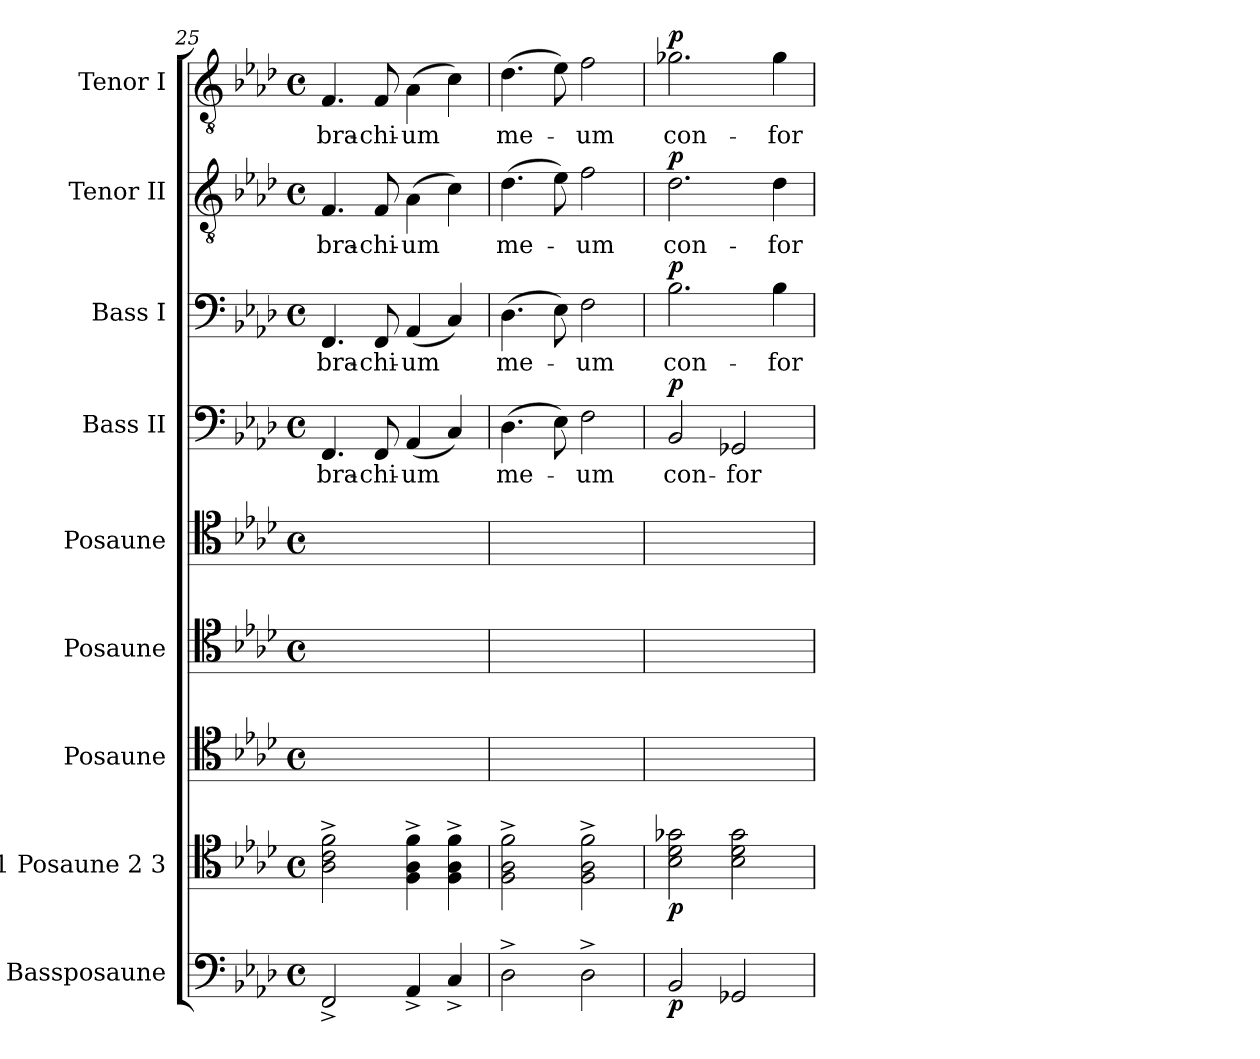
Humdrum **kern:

**kern	**dynam	**kern	**dynam	**kern	**kern	**kern	**kern	**text	**dynam	**kern	**text	**dynam	**kern	**text	**dynam	**kern	**text	**dynam
*part9	*part9	*part8	*part8	*part7	*part6	*part5	*part4	*part4	*part4	*part3	*part3	*part3	*part2	*part2	*part2	*part1	*part1	*part1
*staff9	*staff9	*staff8	*staff8	*staff7	*staff6	*staff5	*staff4	*staff4	*staff4	*staff3	*staff3	*staff3	*staff2	*staff2	*staff2	*staff1	*staff1	*staff1
*I"Bassposaune	*	*I"1 Posaune 2 3	*	*I"Posaune	*I"Posaune	*I"Posaune	*I"Bass II	*	*	*I"Bass I	*	*	*I"Tenor II	*	*	*I"Tenor I	*	*
*I'B. Pos.	*	*I'Pos.	*	*I'Pos.	*I'Pos.	*I'Pos.	*I'B.	*	*	*I'B.	*	*	*I'T.	*	*	*I'T.	*	*
!!LO:PB:g=z
*clefF4	*	*clefC4	*	*clefC4	*clefC4	*clefC4	*clefF4	*	*	*clefF4	*	*	*clefGv2	*	*	*clefGv2	*	*
*	*	*	*	*	*	*	*	*	*	*	*	*	*ITrd7c12	*	*	*ITrd7c12	*	*
*k[b-e-a-d-]	*	*k[b-e-a-d-]	*	*k[b-e-a-d-]	*k[b-e-a-d-]	*k[b-e-a-d-]	*k[b-e-a-d-]	*	*	*k[b-e-a-d-]	*	*	*k[b-e-a-d-]	*	*	*k[b-e-a-d-]	*	*
*f:	*	*f:	*	*f:	*f:	*f:	*f:	*	*	*f:	*	*	*f:	*	*	*f:	*	*
*M4/4	*	*M4/4	*	*M4/4	*M4/4	*M4/4	*M4/4	*	*	*M4/4	*	*	*M4/4	*	*	*M4/4	*	*
*met(c)	*	*met(c)	*	*met(c)	*met(c)	*met(c)	*met(c)	*	*	*met(c)	*	*	*met(c)	*	*	*met(c)	*	*
=25	=25	=25	=25	=25	=25	=25	=25	=25	=25	=25	=25	=25	=25	=25	=25	=25	=25	=25
!	!	!	!	!	!	!	!	!LO:LY:b:color=#000000	!	!	!	!	!	!	!	!	!	!
!	!	!	!	!	!	!	!	!	!	!	!LO:LY:b:color=#000000	!	!	!	!	!	!	!
!	!	!	!	!	!	!	!	!	!	!	!	!	!	!LO:LY:b:color=#000000	!	!	!	!
!	!	!	!	!	!	!	!	!	!	!	!	!	!	!	!	!	!LO:LY:b:color=#000000	!
2FF^i/	.	2A-i\^ 2ci^ 2fi^	.	2A-^i\yy	2c^i\yy	2f^i\yy	4.FFi/	bra-	.	4.FFi/	bra-	.	4.FFi/	bra-	.	4.FFi/	bra-	.
!	!	!	!	!	!	!	!	!LO:LY:b:color=#000000	!	!	!	!	!	!	!	!	!	!
!	!	!	!	!	!	!	!	!	!	!	!LO:LY:b:color=#000000	!	!	!	!	!	!	!
!	!	!	!	!	!	!	!	!	!	!	!	!	!	!LO:LY:b:color=#000000	!	!	!	!
!	!	!	!	!	!	!	!	!	!	!	!	!	!	!	!	!	!LO:LY:b:color=#000000	!
.	.	.	.	.	.	.	8FFi/	-chi-	.	8FFi/	-chi-	.	8FFi/	-chi-	.	8FFi/	-chi-	.
!	!	!	!	!	!	!	!	!LO:LY:b:color=#000000	!	!	!	!	!	!	!	!	!	!
!	!	!	!	!	!	!	!	!	!	!	!LO:LY:b:color=#000000	!	!	!	!	!	!	!
!	!	!	!	!	!	!	!	!	!	!	!	!	!	!LO:LY:b:color=#000000	!	!	!	!
!	!	!	!	!	!	!	!	!	!	!	!	!	!	!	!	!	!LO:LY:b:color=#000000	!
4AA-^i/	.	4Fi\^ 4A-i^ 4fi^	.	4F^i/yy	4A-^i\yy	4f^i\yy	(4AA-i/	-um	.	(4AA-i/	-um	.	(4AA-i\	-um	.	(4AA-i\	-um	.
4C^i/	.	4Fi\^ 4A-i^ 4fi^	.	4F^i/yy	4A-^i\yy	4f^i\yy	4Ci/)	.	.	4Ci/)	.	.	4Ci\)	.	.	4Ci\)	.	.
=26	=26	=26	=26	=26	=26	=26	=26	=26	=26	=26	=26	=26	=26	=26	=26	=26	=26	=26
!	!	!	!	!	!	!	!	!LO:LY:b:color=#000000	!	!	!	!	!	!	!	!	!	!
!	!	!	!	!	!	!	!	!	!	!	!LO:LY:b:color=#000000	!	!	!	!	!	!	!
!	!	!	!	!	!	!	!	!	!	!	!	!	!	!LO:LY:b:color=#000000	!	!	!	!
!	!	!	!	!	!	!	!	!	!	!	!	!	!	!	!	!	!LO:LY:b:color=#000000	!
2D-^i\	.	2Fi\^ 2A-i^ 2fi^	.	2F^i/yy	2A-^i\yy	2f^i\yy	(4.D-i\	me-	.	(4.D-i\	me-	.	(4.D-i\	me-	.	(4.D-i\	me-	.
.	.	.	.	.	.	.	8E-i\)	.	.	8E-i\)	.	.	8E-i\)	.	.	8E-i\)	.	.
!	!	!	!	!	!	!	!	!LO:LY:b:color=#000000	!	!	!	!	!	!	!	!	!	!
!	!	!	!	!	!	!	!	!	!	!	!LO:LY:b:color=#000000	!	!	!	!	!	!	!
!	!	!	!	!	!	!	!	!	!	!	!	!	!	!LO:LY:b:color=#000000	!	!	!	!
!	!	!	!	!	!	!	!	!	!	!	!	!	!	!	!	!	!LO:LY:b:color=#000000	!
2D-^i\	.	2Fi\^ 2A-i^ 2fi^	.	2F^i/yy	2A-^i\yy	2f^i\yy	2Fi\	-um	.	2Fi\	-um	.	2Fi\	-um	.	2Fi\	-um	.
=27	=27	=27	=27	=27	=27	=27	=27	=27	=27	=27	=27	=27	=27	=27	=27	=27	=27	=27
!	!	!	!	!	!	!	!	!LO:LY:b:color=#000000	!	!	!	!	!	!	!	!	!	!
!	!	!	!	!	!	!	!	!	!	!	!LO:LY:b:color=#000000	!	!	!	!	!	!	!
!	!	!	!	!	!	!	!	!	!	!	!	!	!	!LO:LY:b:color=#000000	!	!	!	!
!	!	!	!	!	!	!	!	!	!	!	!	!	!	!	!	!	!LO:LY:b:color=#000000	!
2BB-i/	p	2B-i\ 2d-i 2g-Xi	p	2B-i\yy	2d-i\yy	2g-Xi\yy	2BB-i/	con-	p	2.B-i\	con-	p	2.D-i\	con-	p	2.G-Xi\	con-	p
!	!	!	!	!	!	!	!	!LO:LY:b:color=#000000	!	!	!	!	!	!	!	!	!	!
2GG-Xi/	.	2B-i\ 2d-i 2g-i	.	2B-i\yy	2d-i\yy	2g-i\yy	2GG-Xi/	-for-	.	.	.	.	.	.	.	.	.	.
!	!	!	!	!	!	!	!	!	!	!	!LO:LY:b:color=#000000	!	!	!	!	!	!	!
!	!	!	!	!	!	!	!	!	!	!	!	!	!	!LO:LY:b:color=#000000	!	!	!	!
!	!	!	!	!	!	!	!	!	!	!	!	!	!	!	!	!	!LO:LY:b:color=#000000	!
.	.	.	.	.	.	.	.	.	.	4B-i\	-for-	.	4D-i\	-for-	.	4G-i\	-for-	.
=	=	=	=	=	=	=	=	=	=	=	=	=	=	=	=	=	=	=
*-	*-	*-	*-	*-	*-	*-	*-	*-	*-	*-	*-	*-	*-	*-	*-	*-	*-	*-
